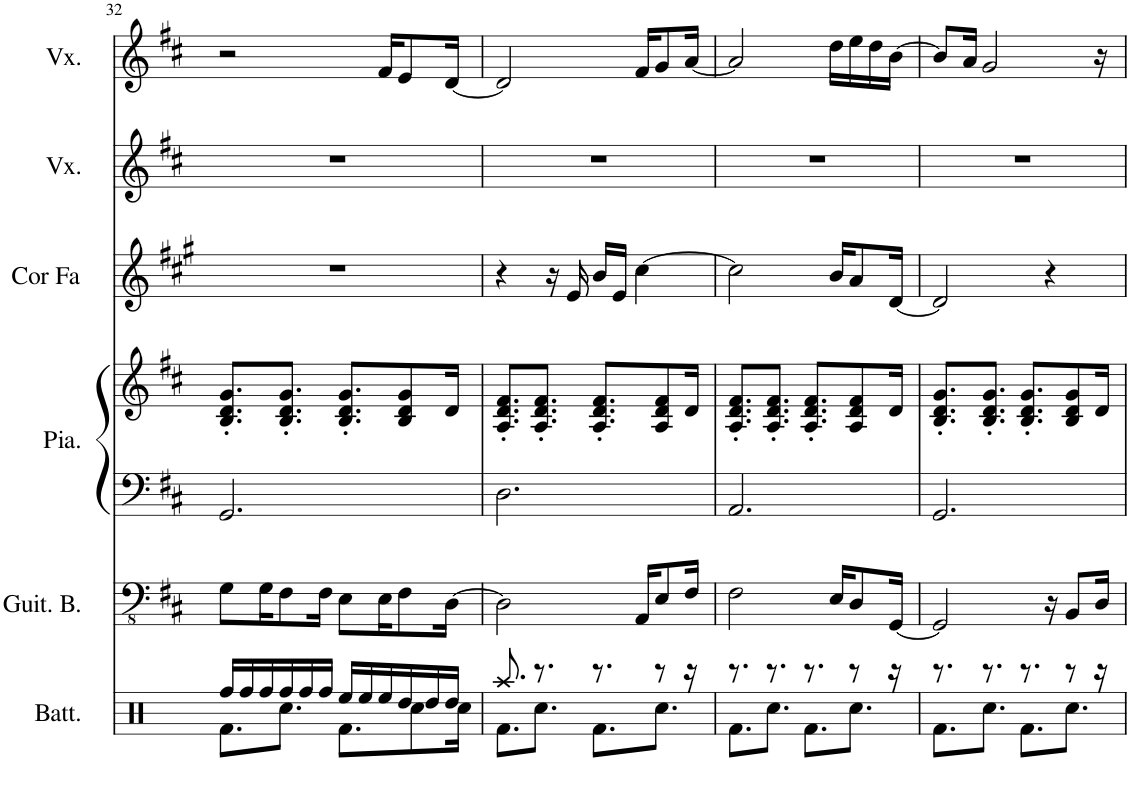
**kern	**kern	**kern	**kern	**kern	**kern	**kern
*part6	*part5	*part4	*part4	*part3	*part2	*part1
*staff7	*staff6	*staff5	*staff4	*staff3	*staff2	*staff1
*I"Batterie	*I"Guitare basse	*I"Piano	*	*I"Cor en Fa	*I"Voix	*I"Voix
*I'Batt.	*I'Guit. B.	*I'Pia.	*	*I'Cor Fa	*I'Vx.	*I'Vx.
!!LO:PB:g=z
*clefX	*clefFv4	*clefF4	*clefG2	*clefG2	*clefG2	*clefG2
*	*	*	*	*Trd4c7	*	*
*k[]	*k[f#c#]	*k[f#c#]	*k[f#c#]	*k[f#c#g#]	*k[f#c#]	*k[f#c#]
*M6/8	*M6/8	*M6/8	*M6/8	*M6/8	*M6/8	*M6/8
=32	=32	=32	=32	=32	=32	=32
*^	*	*	*	*	*	*
16Rff/LL	8.Rf\L	8GG\L	2.GG/	8.B/' 8.d/' 8.g/'L	2.r	2.r	2r
16Rff/	.	.	.	.	.	.	.
16Rff/	.	16GG\K	.	.	.	.	.
16Rff/	8.Rcc\J	8FF#\	.	8.B/' 8.d/' 8.g/'J	.	.	.
16Rff/	.	.	.	.	.	.	.
16Rff/JJ	.	16FF#\Jk	.	.	.	.	.
16Ree/LL	8.Rf\L	8EE\L	.	8.B/' 8.d/' 8.g/'L	.	.	.
16Ree/	.	.	.	.	.	.	.
16Ree/	.	16EE\K	.	.	.	.	16f#/KL
16Rdd/	8Rcc\	8FF#\	.	8B/ 8d/ 8g/	.	.	8e/
16Rdd/	.	.	.	.	.	.	.
16Rdd/JJ	16Rcc\Jk	[16DD\Jk	.	16d/Jk	.	.	[16d/Jk
=33	=33	=33	=33	=33	=33	=33	=33
8.Raa/	8.Rf\L	2DD\]	2.D\	8.A/' 8.d/' 8.f#/'L	4r	2.r	2d/]
8.r	8.Rcc\J	.	.	8.A/' 8.d/' 8.f#/'J	.	.	.
.	.	.	.	.	16r	.	.
.	.	.	.	.	16e/	.	.
8.r	8.Rf\L	.	.	8.A/' 8.d/' 8.f#/'L	16b/LL	.	.
.	.	.	.	.	16e/JJ	.	.
.	.	16AAA/KL	.	.	[4cc#\	.	16f#/KL
8r	8.Rcc\J	8EE/	.	8A/ 8d/ 8f#/	.	.	8g/
16r	.	16FF#/Jk	.	16d/Jk	.	.	[16a/Jk
=34	=34	=34	=34	=34	=34	=34	=34
8.r	8.Rf\L	2FF#\	2.AA/	8.A/' 8.d/' 8.f#/'L	2cc#\]	2.r	2a/]
8.r	8.Rcc\J	.	.	8.A/' 8.d/' 8.f#/'J	.	.	.
8.r	8.Rf\L	.	.	8.A/' 8.d/' 8.f#/'L	.	.	.
.	.	16EE/KL	.	.	16b/KL	.	16dd\LL
8r	8.Rcc\J	8DD/	.	8A/ 8d/ 8f#/	8a/	.	16ee\
.	.	.	.	.	.	.	16dd\
16r	.	[16GGG/Jk	.	16d/Jk	[16d/Jk	.	[16b\JJ
=35	=35	=35	=35	=35	=35	=35	=35
8.r	8.Rf\L	2GGG/]	2.GG/	8.B/' 8.d/' 8.g/'L	2d/]	2.r	8b/L]
.	.	.	.	.	.	.	16a/Jk
8.r	8.Rcc\J	.	.	8.B/' 8.d/' 8.g/'J	.	.	2g/
8.r	8.Rf\L	.	.	8.B/' 8.d/' 8.g/'L	.	.	.
.	.	16r	.	.	4r	.	.
8r	8.Rcc\J	8BBB/L	.	8B/ 8d/ 8g/	.	.	.
16r	.	16DD/Jk	.	16d/Jk	.	.	16r
*v	*v	*	*	*	*	*	*
=	=	=	=	=	=	=
*-	*-	*-	*-	*-	*-	*-
